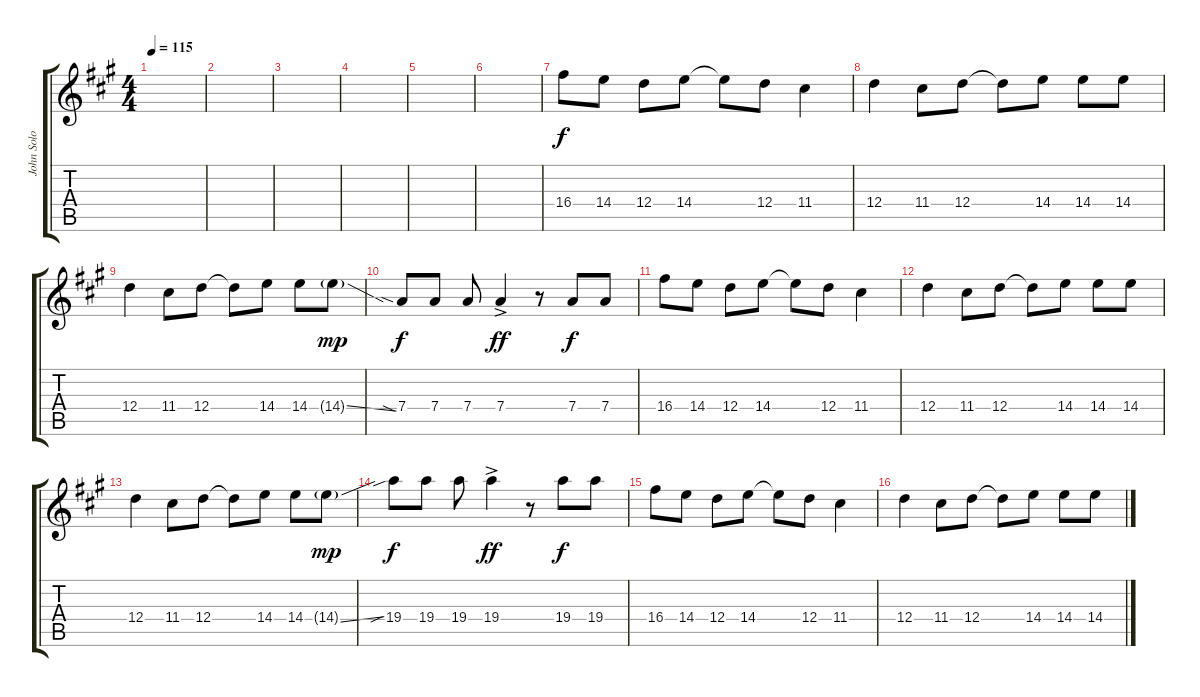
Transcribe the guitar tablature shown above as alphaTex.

\track ("John Solo" "John Solo") {instrument electricguitarclean}
\staff {score tabs}
\tuning (E4 B3 G3 D3 A2 E2) {hide}
\ts (4 4)
\tempo 115
\clef g2
\ks a
|
|
|
|
|
|
16.4.8 14.4.8 12.4.8 14.4.8 14.4{t}.8 12.4.8 11.4.4 |
12.4.4 11.4.8 12.4.8 12.4{t}.8 14.4.8 14.4.8 14.4.8 |
12.4.4 11.4.8 12.4.8 12.4{t}.8 14.4.8 14.4.8 14.4{ss g}.8{dy mp} |
7.4{sia}.8{dy f} 7.4.8 7.4.8 7.4{ac}.4{dy ff} r.8 7.4.8{dy f} 7.4.8 |
16.4.8 14.4.8 12.4.8 14.4.8 14.4{t}.8 12.4.8 11.4.4 |
12.4.4 11.4.8 12.4.8 12.4{t}.8 14.4.8 14.4.8 14.4.8 |
12.4.4 11.4.8 12.4.8 12.4{t}.8 14.4.8 14.4.8 14.4{ss g}.8{dy mp} |
19.4{sib}.8{dy f} 19.4.8 19.4.8 19.4{ac}.4{dy ff} r.8 19.4.8{dy f} 19.4.8 |
16.4.8 14.4.8 12.4.8 14.4.8 14.4{t}.8 12.4.8 11.4.4 |
12.4.4 11.4.8 12.4.8 12.4{t}.8 14.4.8 14.4.8 14.4.8
